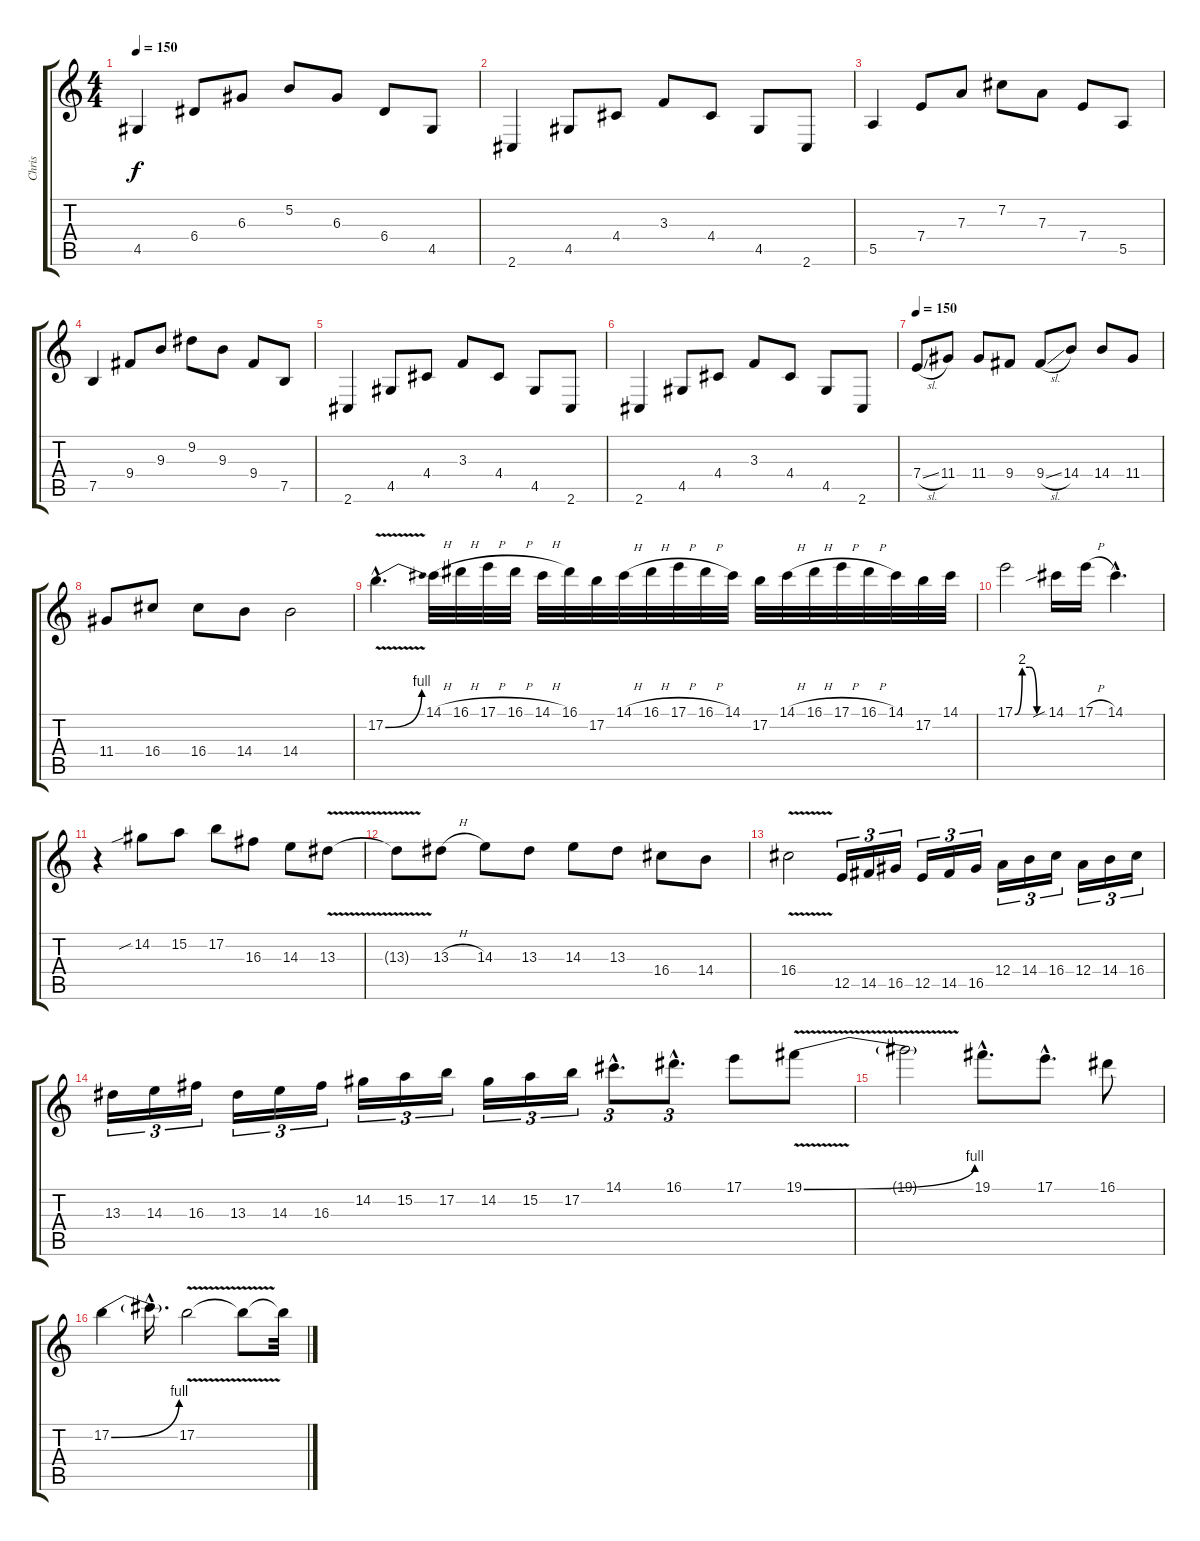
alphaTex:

\track ("Chris" "Chris") {instrument distortionguitar}
\staff {score tabs}
\tuning (B3 Gb3 D3 A2 E2 B1) {hide}
\ts (4 4)
\tempo 150
\clef g2
\ks c
4.5.4{dy f} 6.4.8 6.3.8 5.2.8 6.3.8 6.4.8 4.5.8 |
2.6.4 4.5.8 4.4.8 3.3.8 4.4.8 4.5.8 2.6.8 |
5.5.4 7.4.8 7.3.8 7.2.8 7.3.8 7.4.8 5.5.8 |
7.5.4 9.4.8 9.3.8 9.2.8 9.3.8 9.4.8 7.5.8 |
2.6.4 4.5.8 4.4.8 3.3.8 4.4.8 4.5.8 2.6.8 |
2.6.4 4.5.8 4.4.8 3.3.8 4.4.8 4.5.8 2.6.8 |
\tempo 150
7.4{sl}.8{instrument distortionguitar} 11.4.8 11.4.8 9.4.8 9.4{sl}.8 14.4.8 14.4.8 11.4.8 |
11.4.8 16.4.8 16.4.8 14.4.8 14.4.2 |
17.2{be (bend 0 0 60 4) v hac}.4{d} 14.1{h}.32 16.1{h}.32 17.1{h}.32 16.1{h}.32 14.1{h}.32 16.1.32 17.2.32 14.1{h}.32 16.1{h}.32 17.1{h}.32 16.1{h}.32 14.1.32 17.2.32 14.1{h}.32 16.1{h}.32 17.1{h}.32 16.1{h}.32 14.1.32 17.2.32 14.1.32 |
17.1{be (custom 0 0 15 8 30 8 45 0 60 0)}.2 14.1{sib}.16 17.1{h}.16 14.1{hac}.4{d} |
r.4 14.2{sib}.8 15.2.8 17.2.8 16.3.8 14.3.8 13.3{v}.8 |
13.3{t}.8 13.3{h}.8 14.3.8 13.3.8 14.3.8 13.3.8 16.4.8 14.4.8 |
16.4{v}.2 12.5.16{tu (3 2)} 14.5.16{tu (3 2)} 16.5.16{tu (3 2)} 12.5.16{tu (3 2)} 14.5.16{tu (3 2)} 16.5.16{tu (3 2)} 12.4.16{tu (3 2)} 14.4.16{tu (3 2)} 16.4.16{tu (3 2)} 12.4.16{tu (3 2)} 14.4.16{tu (3 2)} 16.4.16{tu (3 2)} |
13.3.16{tu (3 2)} 14.3.16{tu (3 2)} 16.3.16{tu (3 2)} 13.3.16{tu (3 2)} 14.3.16{tu (3 2)} 16.3.16{tu (3 2)} 14.2.16{tu (3 2)} 15.2.16{tu (3 2)} 17.2.16{tu (3 2)} 14.2.16{tu (3 2)} 15.2.16{tu (3 2)} 17.2.16{tu (3 2)} 14.1{hac}.8{d tu (3 2)} 16.1{hac}.8{d tu (3 2)} 17.1.8 19.1{be (bend 0 0 60 4) v}.8 |
19.1{t}.2 19.1{hac}.8{d} 17.1{hac}.8{d} 16.1.8 |
17.2{be (bend 0 0 60 4)}.4 17.2{hac t}.16{d} 17.2{v}.2 17.2{t}.8 17.2{t}.32
